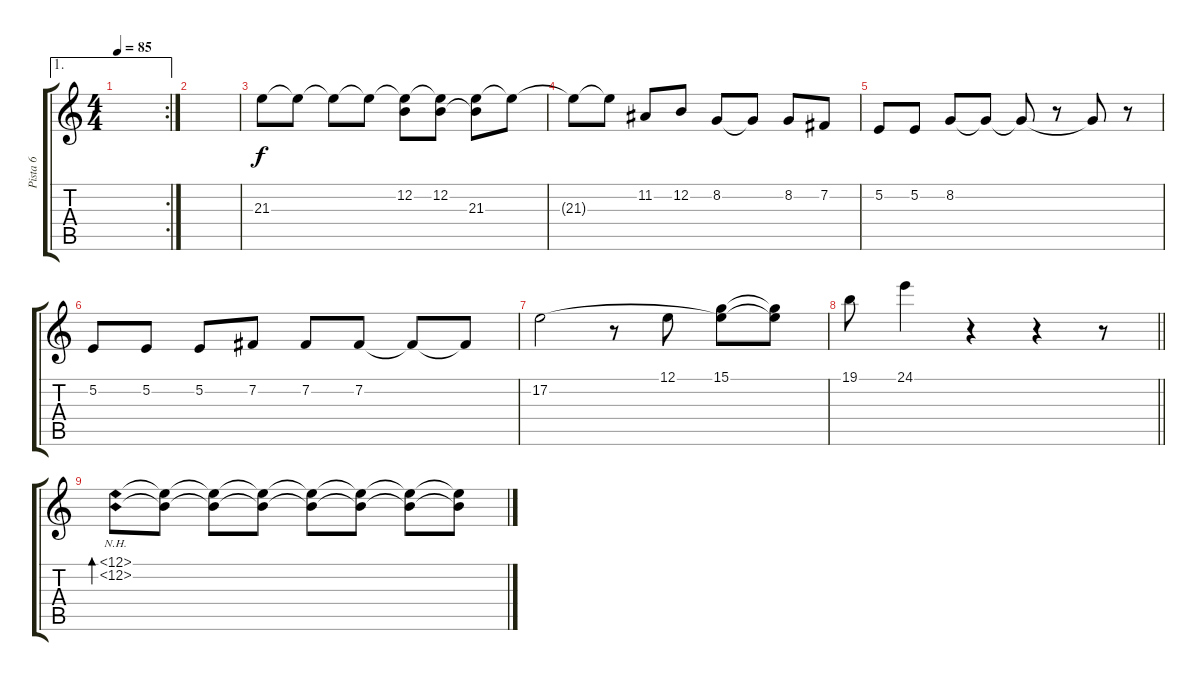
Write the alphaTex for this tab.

\track ("Pista 6" "Pista 6") {instrument acousticgrandpiano}
\staff {score tabs}
\tuning (E4 B3 G3 D3 A2 E2) {hide}
\ae 1
\rc 2
\ts (4 4)
\tempo 85
\clef g2
\ks c
|
|
21.3.8{volume 10 instrument acousticgrandpiano} 21.3{t}.8 21.3{t}.8 21.3{t}.8 (12.2 21.3{t}).8 (12.2 21.3{t}).8 (12.2{t} 21.3).8 21.3{t}.8 |
21.3{t}.8 21.3{t}.8 11.2.8 12.2.8 8.2.8 8.2{t}.8 8.2.8 7.2.8 |
5.2.8 5.2.8 8.2.8 8.2{t}.8 8.2{t}.8 r.8 8.2{t}.8 r.8 |
5.2.8 5.2.8 5.2.8 7.2.8 7.2.8 7.2.8 7.2{t}.8 7.2{t}.8 |
17.2.2 r.8 12.1.8 (15.1 17.2{t}).8 (15.1{t} 17.2{t}).8 |
\barLineRight lightlight
19.1.8 24.1.4 r.4 r.4 r.8 |
(12.1{nh} 12.2{nh}).8{bd 240} (12.1{t} 12.2{t}).8 (12.1{t} 12.2{t}).8 (12.1{t} 12.2{t}).8 (12.1{t} 12.2{t}).8 (12.1{t} 12.2{t}).8 (12.1{t} 12.2{t}).8 (12.1{t} 12.2{t}).8
